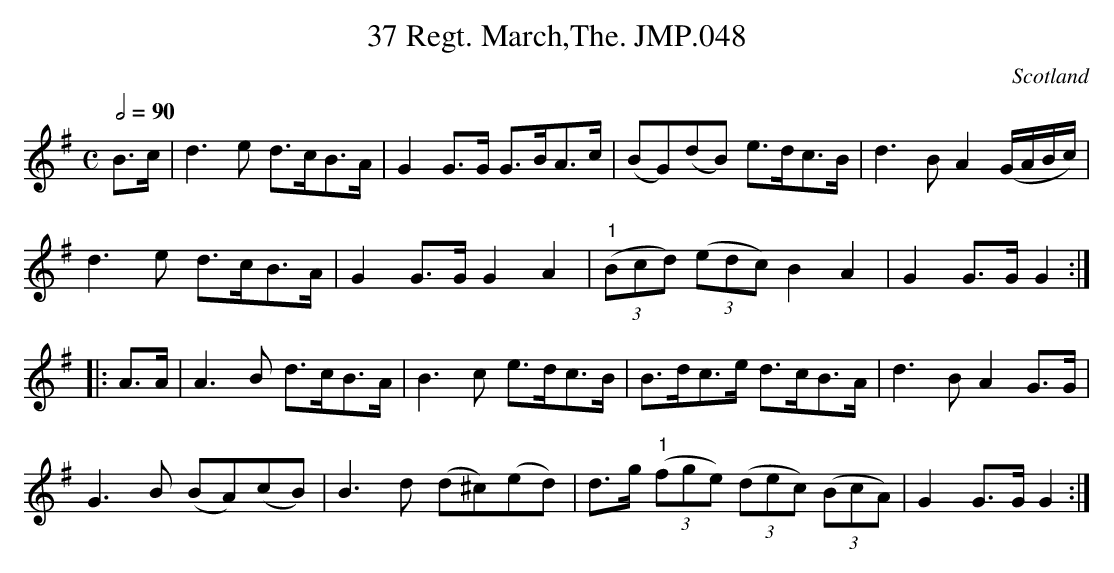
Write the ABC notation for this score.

X:1
T:37 Regt. March,The. JMP.048
M:C
L:1/8
Q:1/2=90
O:Scotland
notC:"53"
K:G major
B>c | d3 e d>cB>A | G2 G>G G>BA>c |\
(BG)(dB) e>dc>B | d3 B A2 (G/A/B/c/)  |!
d3 e d>cB>A | G2 G>G G2A2 | "1"((3Bcd) ((3edc) B2 A2 |\
G2 G>G G2 :|!
|:A>A | A3 B d>cB>A | B3 c e>dc>B |\
B>dc>e d>cB>A | d3 B A2 G>G |!
G3 B (BA)(cB) |\
B3 d (d^c)(ed) | d>g "1" ((3fge) ((3dec) ((3BcA) |\
G2 G>G G2 :|
